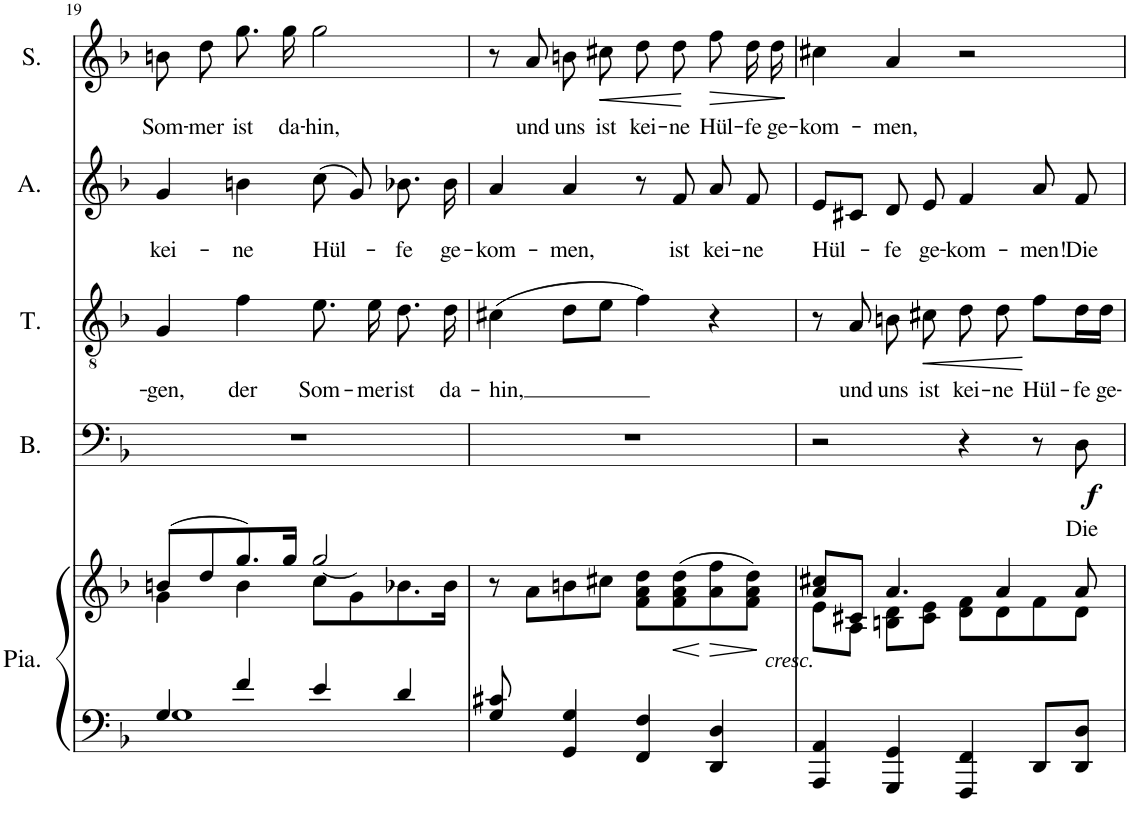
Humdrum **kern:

**kern	**kern	**dynam	**kern	**text	**dynam	**kern	**text	**dynam	**kern	**text	**kern	**text	**dynam
*part5	*part5	*part5	*part4	*part4	*part4	*part3	*part3	*part3	*part2	*part2	*part1	*part1	*part1
*staff6	*staff5	*staff5/6	*staff4	*staff4	*staff4	*staff3	*staff3	*staff3	*staff2	*staff2	*staff1	*staff1	*staff1
*I"Piano	*	*	*I"Basse	*	*	*I"Ténor	*	*	*I"Alto	*	*I"Soprano	*	*
*I'Pia.	*	*	*I'B.	*	*	*I'T.	*	*	*I'A.	*	*I'S.	*	*
!!LO:PB:g=z
*clefF4	*clefG2	*	*clefF4	*	*	*clefGv2	*	*	*clefG2	*	*clefG2	*	*
*k[b-]	*k[b-]	*	*k[b-]	*	*	*k[b-]	*	*	*k[b-]	*	*k[b-]	*	*
*M4/4	*M4/4	*	*M4/4	*	*	*M4/4	*	*	*M4/4	*	*M4/4	*	*
=19	=19	=19	=19	=19	=19	=19	=19	=19	=19	=19	=19	=19	=19
*^	*^	*	*	*	*	*	*	*	*	*	*	*	*
!	!	!	!	!	!	!	!	!	!LO:LY:b	!	!	!LO:LY:b	!	!LO:LY:b	!
4G/	1G	(8bn/L	4g\	.	1r	.	.	4G/	-gen,	.	4g/	kei-	8bn\L	Som-	.
!	!	!	!	!	!	!	!	!	!	!	!	!	!	!LO:LY:b	!
.	.	8dd/	.	.	.	.	.	.	.	.	.	.	8dd\J	-mer	.
!	!	!	!	!	!	!	!	!	!LO:LY:b	!	!	!LO:LY:b	!	!LO:LY:b	!
4f/	.	8.gg/)	4b\	.	.	.	.	4f\	der	.	4bn\	-ne	8.gg\L	ist	.
!	!	!	!	!	!	!	!	!	!	!	!	!	!	!LO:LY:b	!
.	.	16gg/Jk	.	.	.	.	.	.	.	.	.	.	16gg\Jk	da-	.
!	!	!	!	!	!	!	!	!	!LO:LY:b	!	!	!LO:LY:b	!	!LO:LY:b	!
4e/	.	2gg/	(8cc\L	.	.	.	.	8.e\	Som-	.	(8cc\	Hül-	2gg\	-hin,	.
.	.	.	8g\)	.	.	.	.	.	.	.	8g/)	.	.	.	.
!	!	!	!	!	!	!	!	!	!LO:LY:b	!	!	!	!	!	!
.	.	.	.	.	.	.	.	16e\	-mer	.	.	.	.	.	.
!	!	!	!	!	!	!	!	!	!LO:LY:b	!	!	!LO:LY:b	!	!	!
4d/	.	.	8.b-X\	.	.	.	.	8.d\	ist	.	8.b-X\	-fe	.	.	.
!	!	!	!	!	!	!	!	!	!LO:LY:b	!	!	!LO:LY:b	!	!	!
.	.	.	16b-\Jk	.	.	.	.	16d\	da-	.	16b-\	ge-	.	.	.
=20	=20	=20	=20	=20	=20	=20	=20	=20	=20	=20	=20	=20	=20	=20	=20
!	!	!	!	!	!	!	!	!	!LO:LY:b	!	!	!LO:LY:b	!	!	!
*	*	*v	*v	*	*	*	*	*	*	*	*	*	*	*	*
4G/	8c#X/	8r	.	1r	.	.	(4c#X\	-hin,	.	4a/	-kom-	8r	.	.
!	!	!	!	!	!	!	!	!	!	!	!	!	!LO:LY:b	!
.	2..ryy	8a\L	.	.	.	.	.	.	.	.	.	8a/	und	.
!	!	!	!	!	!	!	!	!	!	!	!LO:LY:b	!	!LO:LY:b	!
4GG/ 4G/	.	8bn\	.	.	.	.	8d\L	.	.	4a/	-men,	8bn\L	uns	.
!	!	!	!	!	!	!	!	!	!	!	!	!	!LO:LY:b	!LO:HP:b
.	.	8cc#X\J	.	.	.	.	8e\J	.	.	.	.	8cc#X\J	ist	<
!	!	!	!	!	!	!	!	!	!	!	!	!	!LO:LY:b	!
4FF/ 4F/	.	8f\ 8a\ 8dd\L	.	.	.	.	4f\)	.	.	8r	.	8dd\L	kei-	.
!	!	!	!LO:HP:b	!	!	!	!	!	!	!	!LO:LY:b	!	!LO:LY:b	!
.	.	(8f\ 8a\ 8dd\	<	.	.	.	.	.	.	8f/	ist	8dd\J	-ne	[
!	!	!	!LO:HP:n=1:b	!	!	!	!	!	!	!	!LO:LY:b	!	!LO:LY:b	!LO:HP:b
4DD/ 4D/	.	8a\ 8ff\	[ >	.	.	.	4r	.	.	8a/	kei-	8ff\L	Hül-	>
!	!	!	!	!	!	!	!	!	!	!	!LO:LY:b	!	!LO:LY:b	!
.	.	8f\ 8a\ 8dd\J)	.	.	.	.	.	.	.	8f/	-ne	16dd\L	-fe	.
!	!	!	!	!	!	!	!	!	!	!	!	!	!LO:LY:b	!
.	.	.	.	.	.	.	.	.	.	.	.	16dd\JJ	ge-	.
*v	*v	*	*	*	*	*	*	*	*	*	*	*	*	*
.	.	]	.	.	.	.	.	.	.	.	.	.	]
=21	=21	=21	=21	=21	=21	=21	=21	=21	=21	=21	=21	=21	=21
*	*^	*	*	*	*	*	*	*	*	*	*	*	*
!LO:TX:a:i:t=cresc.	!	!	!	!	!	!	!	!	!	!	!	!	!	!
!	!	!	!	!	!	!	!	!	!	!	!LO:LY:b	!	!LO:LY:b	!
4AAA/ 4AA/	8a/ 8cc#X/L	8e\L	.	2r	.	.	8r	.	.	8e/L	Hül-	4cc#X\	-kom-	.
!	!	!	!	!	!	!	!	!LO:LY:b	!	!	!	!	!	!
.	8c#X/J	8A\J	.	.	.	.	8A/	und	.	8c#X/J	.	.	.	.
!	!	!	!	!	!	!	!	!LO:LY:b	!	!	!LO:LY:b	!	!LO:LY:b	!
4GGG/ 4GG/	4.a/	8Bn\ 8d\L	.	.	.	.	8Bn\	uns	.	8d/	-fe	4a/	-men,	.
!	!	!	!	!	!	!	!	!LO:LY:b	!LO:HP:b	!	!LO:LY:b	!	!	!
.	.	8c#\ 8e\J	.	.	.	.	8c#X\	ist	<	8e/	ge-	.	.	.
!	!	!	!	!	!	!	!	!LO:LY:b	!	!	!LO:LY:b	!	!	!
4FFF/ 4FF/	.	8d\ 8f\L	.	4r	.	.	8d\	kei-	.	4f/	-kom-	2r	.	.
!	!	!	!	!	!	!	!	!LO:LY:b	!	!	!	!	!	!
.	4a/	8d\	.	.	.	.	8d\	-ne	.	.	.	.	.	.
!	!	!	!	!	!	!	!	!LO:LY:b	!	!	!LO:LY:b	!	!	!
8DD/L	.	8f\	.	8r	.	.	8f\L	Hül-	[	8a/	-men!	.	.	.
!	!	!	!	!	!LO:LY:b	!LO:DY:b	!	!LO:LY:b	!	!	!LO:LY:b	!	!	!
8DD/ 8D/J	8a/	8d\J	.	8D\	Die	f	16d\L	-fe	.	8f/	Die	.	.	.
!	!	!	!	!	!	!	!	!LO:LY:b	!	!	!	!	!	!
.	.	.	.	.	.	.	16d\JJ	ge-	.	.	.	.	.	.
*	*v	*v	*	*	*	*	*	*	*	*	*	*	*	*
=	=	=	=	=	=	=	=	=	=	=	=	=	=
*-	*-	*-	*-	*-	*-	*-	*-	*-	*-	*-	*-	*-	*-
